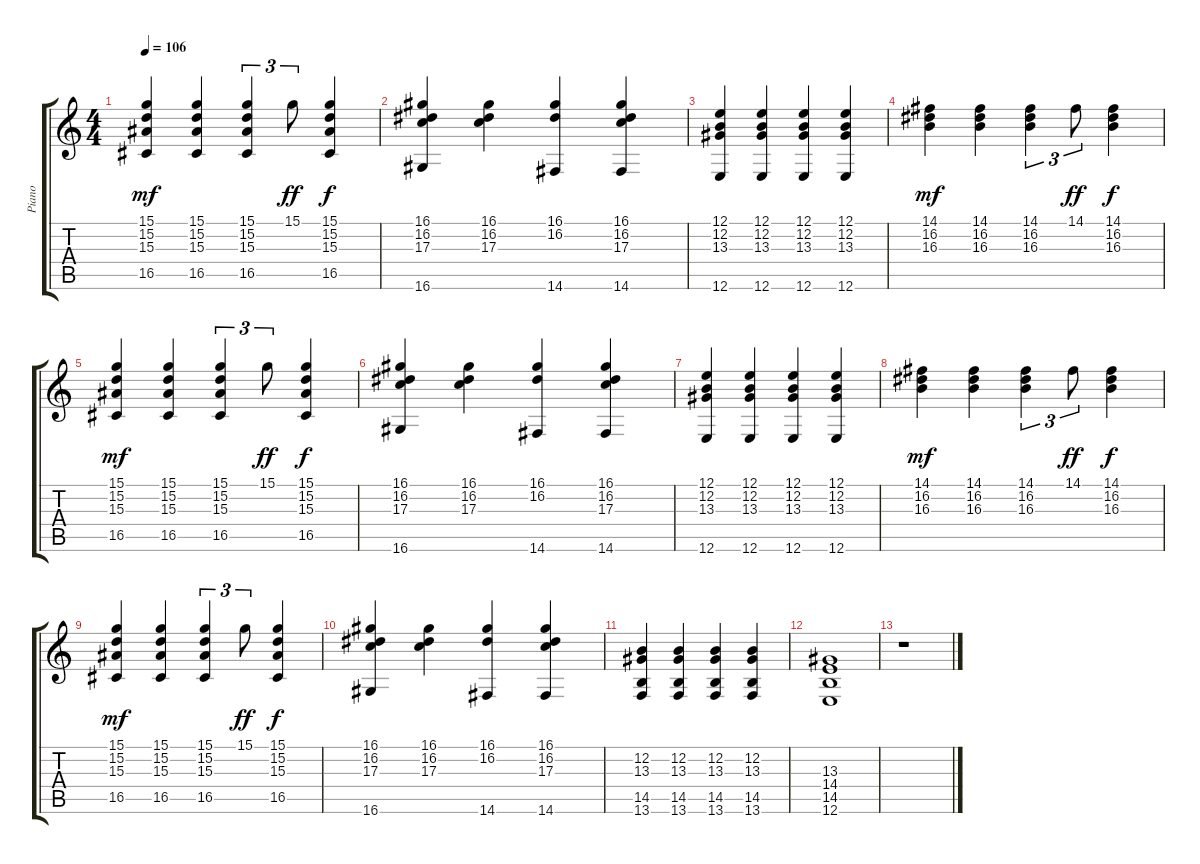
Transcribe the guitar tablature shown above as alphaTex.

\track ("Piano" "Piano") {instrument acousticgrandpiano}
\staff {score tabs}
\tuning (E4 B3 G3 D3 A2 E2) {hide}
\ts (4 4)
\tempo 106
\clef g2
\ks c
(15.1 15.2 15.3 16.5).4{dy mf} (15.1 15.2 15.3 16.5).4 (15.1 15.2 15.3 16.5).4{tu (3 2)} 15.1.8{tu (3 2) dy ff} (15.1 15.2 15.3 16.5).4{dy f} |
(16.1 16.2 17.3 16.6).4 (16.1 16.2 17.3).4 (16.1 16.2 14.6).4 (16.1 16.2 17.3 14.6).4 |
(12.1 12.2 13.3 12.6).4 (12.1 12.2 13.3 12.6).4 (12.1 12.2 13.3 12.6).4 (12.1 12.2 13.3 12.6).4 |
(14.1 16.2 16.3).4{dy mf} (14.1 16.2 16.3).4 (14.1 16.2 16.3).4{tu (3 2)} 14.1.8{tu (3 2) dy ff} (14.1 16.2 16.3).4{dy f} |
(15.1 15.2 15.3 16.5).4{dy mf} (15.1 15.2 15.3 16.5).4 (15.1 15.2 15.3 16.5).4{tu (3 2)} 15.1.8{tu (3 2) dy ff} (15.1 15.2 15.3 16.5).4{dy f} |
(16.1 16.2 17.3 16.6).4 (16.1 16.2 17.3).4 (16.1 16.2 14.6).4 (16.1 16.2 17.3 14.6).4 |
(12.1 12.2 13.3 12.6).4 (12.1 12.2 13.3 12.6).4 (12.1 12.2 13.3 12.6).4 (12.1 12.2 13.3 12.6).4 |
(14.1 16.2 16.3).4{dy mf} (14.1 16.2 16.3).4 (14.1 16.2 16.3).4{tu (3 2)} 14.1.8{tu (3 2) dy ff} (14.1 16.2 16.3).4{dy f} |
(15.1 15.2 15.3 16.5).4{dy mf} (15.1 15.2 15.3 16.5).4 (15.1 15.2 15.3 16.5).4{tu (3 2)} 15.1.8{tu (3 2) dy ff} (15.1 15.2 15.3 16.5).4{dy f} |
(16.1 16.2 17.3 16.6).4 (16.1 16.2 17.3).4 (16.1 16.2 14.6).4 (16.1 16.2 17.3 14.6).4 |
(12.2 13.3 14.5 13.6).4 (12.2 13.3 14.5 13.6).4 (12.2 13.3 14.5 13.6).4 (12.2 13.3 14.5 13.6).4 |
(13.3 14.4 14.5 12.6).1 |
r.1
